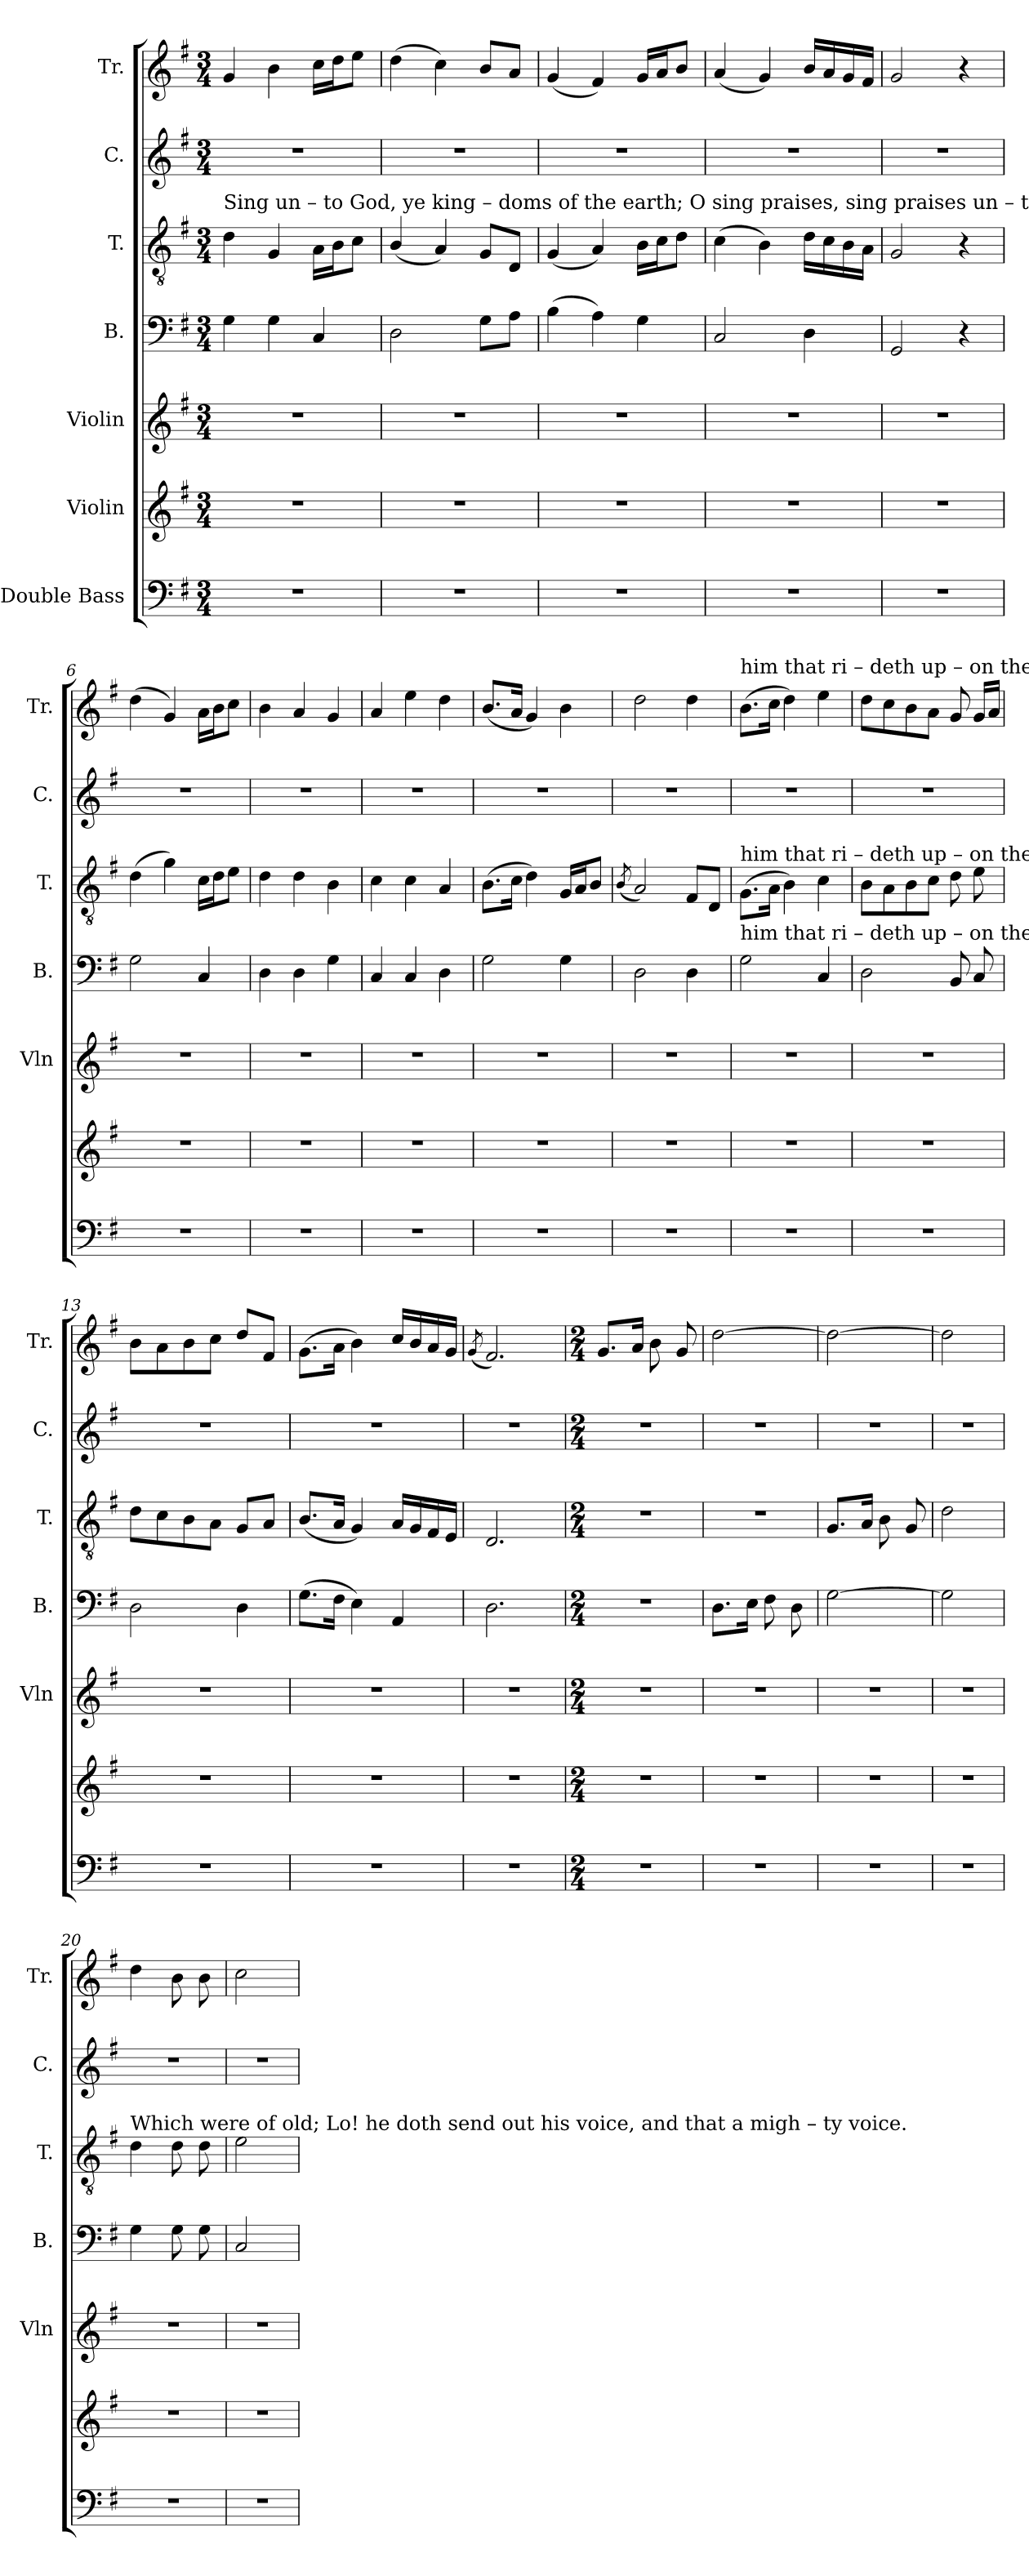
**kern	**kern	**kern	**kern	**kern	**kern	**kern
*part7	*part6	*part5	*part4	*part3	*part2	*part1
*staff7	*staff6	*staff5	*staff4	*staff3	*staff2	*staff1
*I"Double Bass	*I"Violin	*I"Violin	*I"B.	*I"T.	*I"C.	*I"Tr.
*	*	*I'Vln	*I'B.	*I'T.	*I'C.	*I'Tr.
*clefF4	*clefG2	*clefG2	*clefF4	*clefGv2	*clefG2	*clefG2
*ITrd7c12	*	*	*	*	*	*
*k[f#]	*k[f#]	*k[f#]	*k[f#]	*k[f#]	*k[f#]	*k[f#]
*M3/4	*M3/4	*M3/4	*M3/4	*M3/4	*M3/4	*M3/4
*MM90	*MM90	*MM90	*MM90	*MM90	*MM90	*MM90
=1	=1	=1	=1	=1	=1	=1
!	!	!	!	!LO:TX:a:t=Sing  un – to   God,    ye      king – doms   of        the         earth;    O         sing    praises, sing praises un – to   the           Lord;  To	!	!
2.r	2.r	2.r	4G\	4d\	2.r	4g/
.	.	.	4G\	4G/	.	4b\
.	.	.	4C/	16A\LL	.	16cc\LL
.	.	.	.	16B\J	.	16dd\J
.	.	.	.	8c\J	.	8ee\J
=2	=2	=2	=2	=2	=2	=2
2.r	2.r	2.r	2D\	(4B/	2.r	(4dd\
.	.	.	.	4A/)	.	4cc\)
.	.	.	8G\L	8G/L	.	8b/L
.	.	.	8A\J	8D/J	.	8a/J
=3	=3	=3	=3	=3	=3	=3
2.r	2.r	2.r	(4B\	(4G/	2.r	(4g/
.	.	.	4A\)	4A/)	.	4f#/)
.	.	.	4G\	16B\LL	.	16g/LL
.	.	.	.	16c\J	.	16a/J
.	.	.	.	8d\J	.	8b/J
=4	=4	=4	=4	=4	=4	=4
2.r	2.r	2.r	2C/	(4c\	2.r	(4a/
.	.	.	.	4B\)	.	4g/)
.	.	.	4D\	16d\LL	.	16b/LL
.	.	.	.	16c\	.	16a/
.	.	.	.	16B\	.	16g/
.	.	.	.	16A\JJ	.	16f#/JJ
=5	=5	=5	=5	=5	=5	=5
2.r	2.r	2.r	2GG/	2G/	2.r	2g/
.	.	.	4r	4r	.	4r
=6	=6	=6	=6	=6	=6	=6
2.r	2.r	2.r	2G\	(4d\	2.r	(4dd\
.	.	.	.	4g\)	.	4g/)
.	.	.	4C/	16c\LL	.	16a\LL
.	.	.	.	16d\J	.	16b\J
.	.	.	.	8e\J	.	8cc\J
=7	=7	=7	=7	=7	=7	=7
2.r	2.r	2.r	4D\	4d\	2.r	4b\
.	.	.	4D\	4d\	.	4a/
.	.	.	4G\	4B\	.	4g/
=8	=8	=8	=8	=8	=8	=8
2.r	2.r	2.r	4C/	4c\	2.r	4a/
.	.	.	4C/	4c\	.	4ee\
.	.	.	4D\	4A/	.	4dd\
=9	=9	=9	=9	=9	=9	=9
2.r	2.r	2.r	2G\	(8.B\L	2.r	(8.b/L
.	.	.	.	16c\Jk	.	16a/Jk
.	.	.	.	4d\)	.	4g/)
.	.	.	4G\	16G/LL	.	4b\
.	.	.	.	16A/J	.	.
.	.	.	.	8B/J	.	.
=10	=10	=10	=10	=10	=10	=10
.	.	.	.	(8qB/	.	.
2.r	2.r	2.r	2D\	2A/)	2.r	2dd\
.	.	.	4D\	8F#/L	.	4dd\
.	.	.	.	8D/J	.	.
=11	=11	=11	=11	=11	=11	=11
!	!	!	!	!	!	!LO:TX:a:t=him     that   ri     –     deth   up  –  on            the     heaven     of            heavens.      Which were of  old ________________________
!	!	!	!	!LO:TX:a:t=him     that   ri     –     deth   up  –  on            the     heaven     of            heavens.                                                 Which were of  old,	!	!
!	!	!	!LO:TX:a:t=him     that   ri     –     deth   up  –  on            the     heaven     of            heavens.                          Which were of  old _____________	!	!	!
2.r	2.r	2.r	2G\	(8.G\L	2.r	(8.b\L
.	.	.	.	16A\Jk	.	16cc\Jk
.	.	.	.	4B\)	.	4dd\)
.	.	.	4C/	4c\	.	4ee\
=12	=12	=12	=12	=12	=12	=12
2.r	2.r	2.r	2D\	8B\L	2.r	8dd\L
.	.	.	.	8A\	.	8cc\
.	.	.	.	8B\	.	8b\
.	.	.	.	8c\J	.	8a\J
.	.	.	8BB/	8d\	.	8g/
.	.	.	8C/	8e\	.	16g/LL
.	.	.	.	.	.	16a/JJ
=13	=13	=13	=13	=13	=13	=13
2.r	2.r	2.r	2D\	8d\L	2.r	8b\L
.	.	.	.	8c\	.	8a\
.	.	.	.	8B\	.	8b\
.	.	.	.	8A\J	.	8cc\J
.	.	.	4D\	8G/L	.	8dd/L
.	.	.	.	8A/J	.	8f#/J
=14	=14	=14	=14	=14	=14	=14
2.r	2.r	2.r	(8.G\L	(8.B/L	2.r	(8.g\L
.	.	.	16F#\Jk	16A/Jk	.	16a\Jk
.	.	.	4E\)	4G/)	.	4b\)
.	.	.	4AA/	16A/LL	.	16cc/LL
.	.	.	.	16G/	.	16b/
.	.	.	.	16F#/	.	16a/
.	.	.	.	16E/JJ	.	16g/JJ
=15	=15	=15	=15	=15	=15	=15
.	.	.	.	.	.	(8qg/
2.r	2.r	2.r	2.D\	2.D/	2.r	2.f#/)
=16	=16	=16	=16	=16	=16	=16
*M2/4	*M2/4	*M2/4	*M2/4	*M2/4	*M2/4	*M2/4
2r	2r	2r	2r	2r	2r	8.g/L
.	.	.	.	.	.	16a/Jk
.	.	.	.	.	.	8b\
.	.	.	.	.	.	8g/
=17	=17	=17	=17	=17	=17	=17
2r	2r	2r	8.D\L	2r	2r	[2dd\
.	.	.	16E\Jk	.	.	.
.	.	.	8F#\	.	.	.
.	.	.	8D\	.	.	.
=18	=18	=18	=18	=18	=18	=18
2r	2r	2r	[2G\	8.G/L	2r	2dd\_
.	.	.	.	16A/Jk	.	.
.	.	.	.	8B\	.	.
.	.	.	.	8G/	.	.
=19	=19	=19	=19	=19	=19	=19
2r	2r	2r	2G\]	2d\	2r	2dd\]
=20	=20	=20	=20	=20	=20	=20
!	!	!	!	!LO:TX:a:t=Which were of old;        Lo!         he         doth   send   out        his       voice,   and   that           a     migh – ty           voice.	!	!
2r	2r	2r	4G\	4d\	2r	4dd\
.	.	.	8G\	8d\	.	8b\
.	.	.	8G\	8d\	.	8b\
=21	=21	=21	=21	=21	=21	=21
2r	2r	2r	2C/	2e\	2r	2cc\
=	=	=	=	=	=	=
*-	*-	*-	*-	*-	*-	*-
